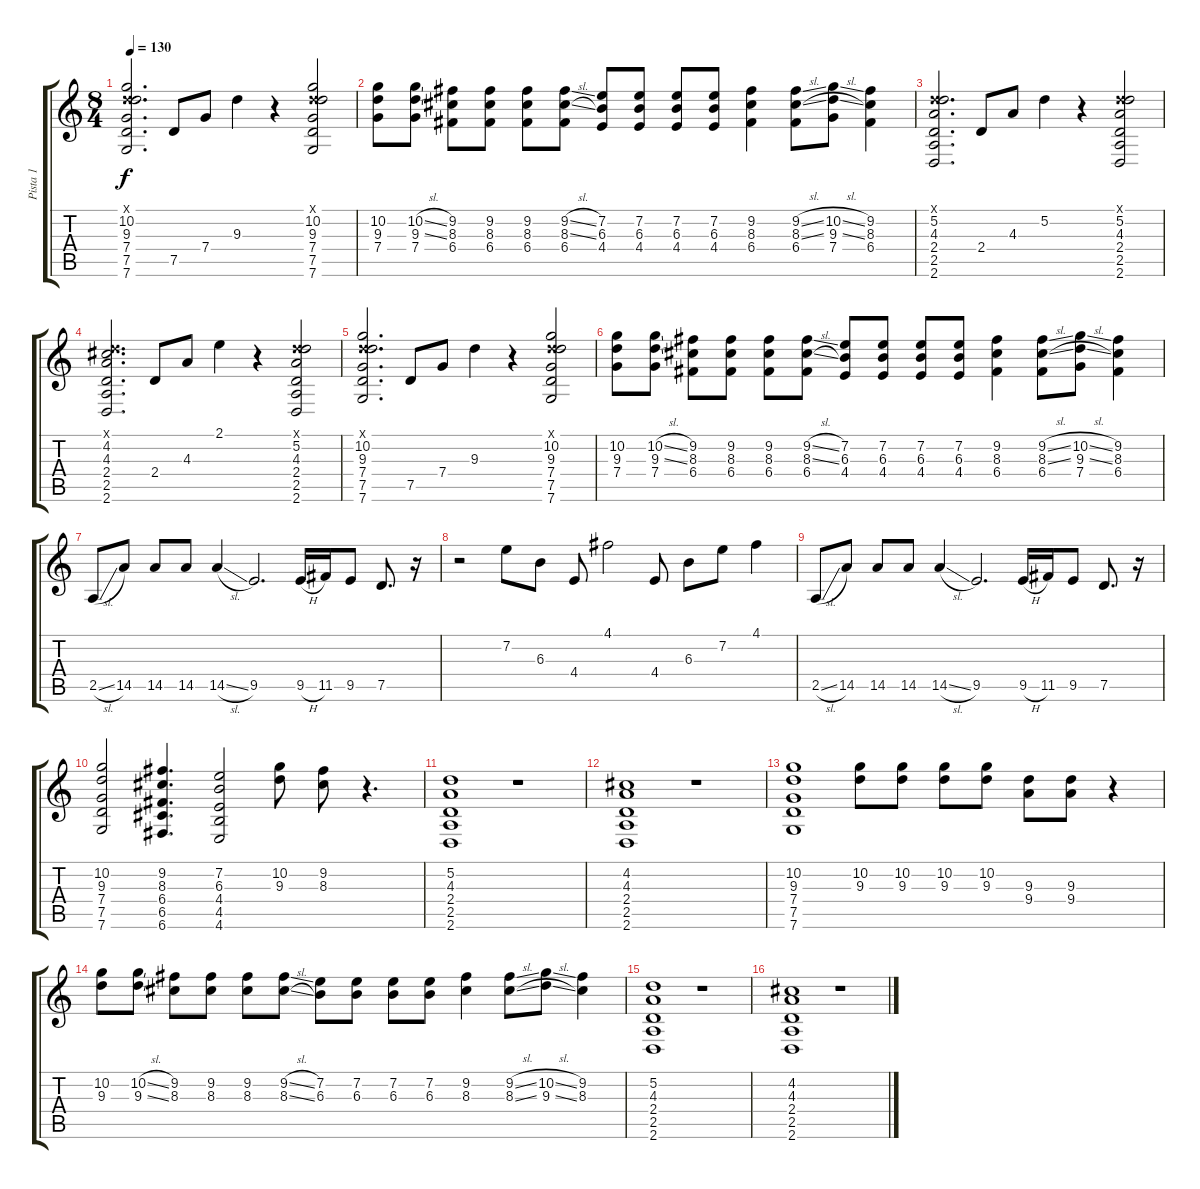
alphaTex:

\track ("Pista 1" "Pista 1") {instrument acousticguitarnylon}
\staff {score tabs}
\tuning (D4 A3 F3 C3 G2 C2) {hide}
\ts (8 4)
\tempo 130
\clef g2
\ks c
(0.1{x} 10.2 9.3 7.4 7.5 7.6).2{d dy f} 7.5.8 7.4.8 9.3.4 r.4 (0.1{x} 10.2 9.3 7.4 7.5 7.6).2 |
(10.2 9.3 7.4).8 (10.2{sl} 9.3{sl} 7.4).8 (9.2 8.3 6.4).8 (9.2 8.3 6.4).8 (9.2 8.3 6.4).8 (9.2{sl} 8.3{sl} 6.4).8 (7.2 6.3 4.4).8 (7.2 6.3 4.4).8 (7.2 6.3 4.4).8 (7.2 6.3 4.4).8 (9.2 8.3 6.4).4 (9.2{sl} 8.3{sl} 6.4).8 (10.2{sl} 9.3{sl} 7.4).8 (9.2 8.3 6.4).4 |
(0.1{x} 5.2 4.3 2.4 2.5 2.6).2{d} 2.4.8 4.3.8 5.2.4 r.4 (0.1{x} 5.2 4.3 2.4 2.5 2.6).2 |
(0.1{x} 4.2 4.3 2.4 2.5 2.6).2{d} 2.4.8 4.3.8 2.1.4 r.4 (0.1{x} 5.2 4.3 2.4 2.5 2.6).2 |
(0.1{x} 10.2 9.3 7.4 7.5 7.6).2{d} 7.5.8 7.4.8 9.3.4 r.4 (0.1{x} 10.2 9.3 7.4 7.5 7.6).2 |
(10.2 9.3 7.4).8 (10.2{sl} 9.3{sl} 7.4).8 (9.2 8.3 6.4).8 (9.2 8.3 6.4).8 (9.2 8.3 6.4).8 (9.2{sl} 8.3{sl} 6.4).8 (7.2 6.3 4.4).8 (7.2 6.3 4.4).8 (7.2 6.3 4.4).8 (7.2 6.3 4.4).8 (9.2 8.3 6.4).4 (9.2{sl} 8.3{sl} 6.4).8 (10.2{sl} 9.3{sl} 7.4).8 (9.2 8.3 6.4).4 |
2.5{sl}.8 14.5.8 14.5.8 14.5.8 14.5{sl}.4 9.5.2{d} 9.5{h}.16 11.5.16 9.5.8 7.5.8{d} r.16 |
r.2 7.2.8 6.3.8 4.4.8 4.1.2 4.4.8 6.3.8 7.2.8 4.1.4 |
2.5{sl}.8 14.5.8 14.5.8 14.5.8 14.5{sl}.4 9.5.2{d} 9.5{h}.16 11.5.16 9.5.8 7.5.8{d} r.16 |
(10.2 9.3 7.4 7.5 7.6).2 (9.2 8.3 6.4 6.5 6.6).4{d} (7.2 6.3 4.4 4.5 4.6).2 (10.2 9.3).8 (9.2 8.3).8 r.4{d} |
(5.2 4.3 2.4 2.5 2.6).1 r.1 |
(4.2 4.3 2.4 2.5 2.6).1 r.1 |
(10.2 9.3 7.4 7.5 7.6).1 (10.2 9.3).8 (10.2 9.3).8 (10.2 9.3).8 (10.2 9.3).8 (9.3 9.4).8 (9.3 9.4).8 r.4 |
(10.2 9.3).8 (10.2{sl} 9.3{sl}).8 (9.2 8.3).8 (9.2 8.3).8 (9.2 8.3).8 (9.2{sl} 8.3{sl}).8 (7.2 6.3).8 (7.2 6.3).8 (7.2 6.3).8 (7.2 6.3).8 (9.2 8.3).4 (9.2{sl} 8.3{sl}).8 (10.2{sl} 9.3{sl}).8 (9.2 8.3).4 |
(5.2 4.3 2.4 2.5 2.6).1 r.1 |
(4.2 4.3 2.4 2.5 2.6).1 r.1
